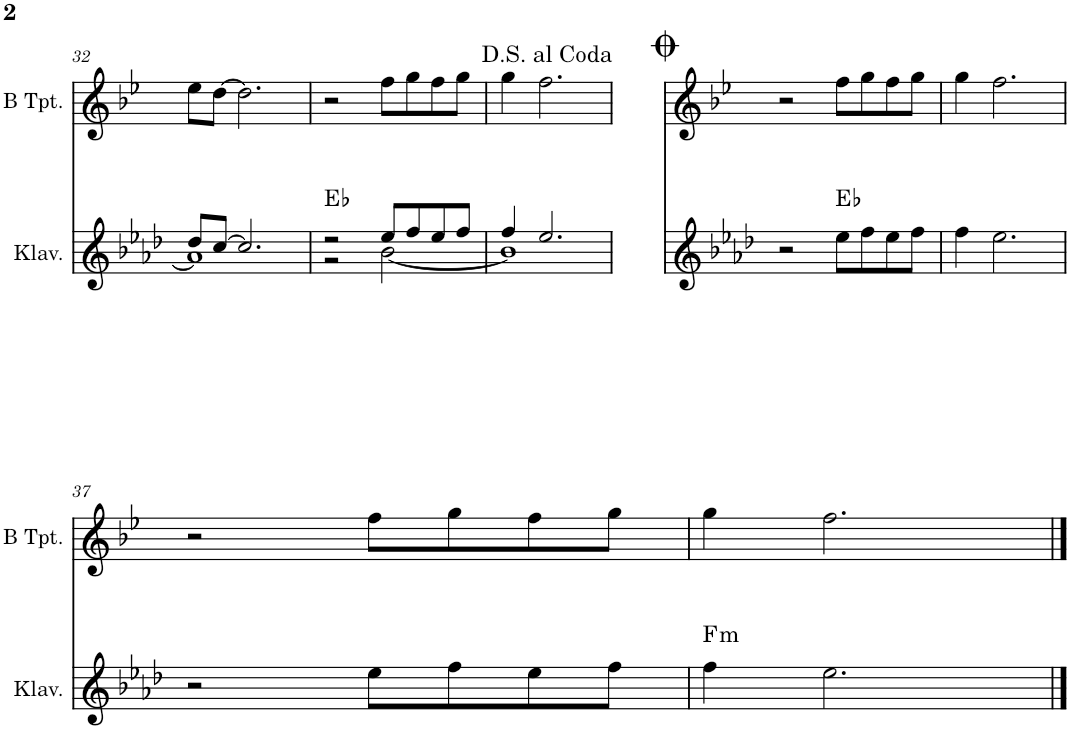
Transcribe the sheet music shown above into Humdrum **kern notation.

**kern	**harte	**kern
*part2	*part2	*part1
*staff2	*	*staff1
*I"Klavier	*	*I"Trompete in B
*I'Klav.	*	*
!!LO:PB:g=z
*clefG2	*	*clefG2
*	*	*Trd1c2
*k[b-e-a-d-]	*	*k[b-e-]
*M2/2	*	*M2/2
*met(c|)	*	*met(c|)
=32	=32	=32
*^	*	*
8dd-/L	1a-]	.	8ee-\L
[8cc/J	.	.	[8dd\J
2.cc/]	.	.	2.dd\]
=33	=33	=33	=33
2r	2r	Eb:maj	2r
8ee-/L	[2b-\	.	8ff\L
8ff/	.	.	8gg\
8ee-/	.	.	8ff\
8ff/J	.	.	8gg\J
=34	=34	=34	=34
4ff/	1b-]	.	4gg\
2.ee-/	.	.	2.ff\
*v	*v	*	*
=35	=35	=35
2r	.	2r
8ee-\L	Eb:maj	8ff\L
8ff\	.	8gg\
8ee-\	.	8ff\
8ff\J	.	8gg\J
=36	=36	=36
4ff\	.	4gg\
2.ee-\	.	2.ff\
!!LO:LB:g=z
=37	=37	=37
2r	.	2r
8ee-\L	.	8ff\L
8ff\	.	8gg\
8ee-\	.	8ff\
8ff\J	.	8gg\J
=38	=38	=38
!	!LO:H:kt=m	!
4ff\	F:min	4gg\
2.ee-\	.	2.ff\
==	==	==
*-	*-	*-
